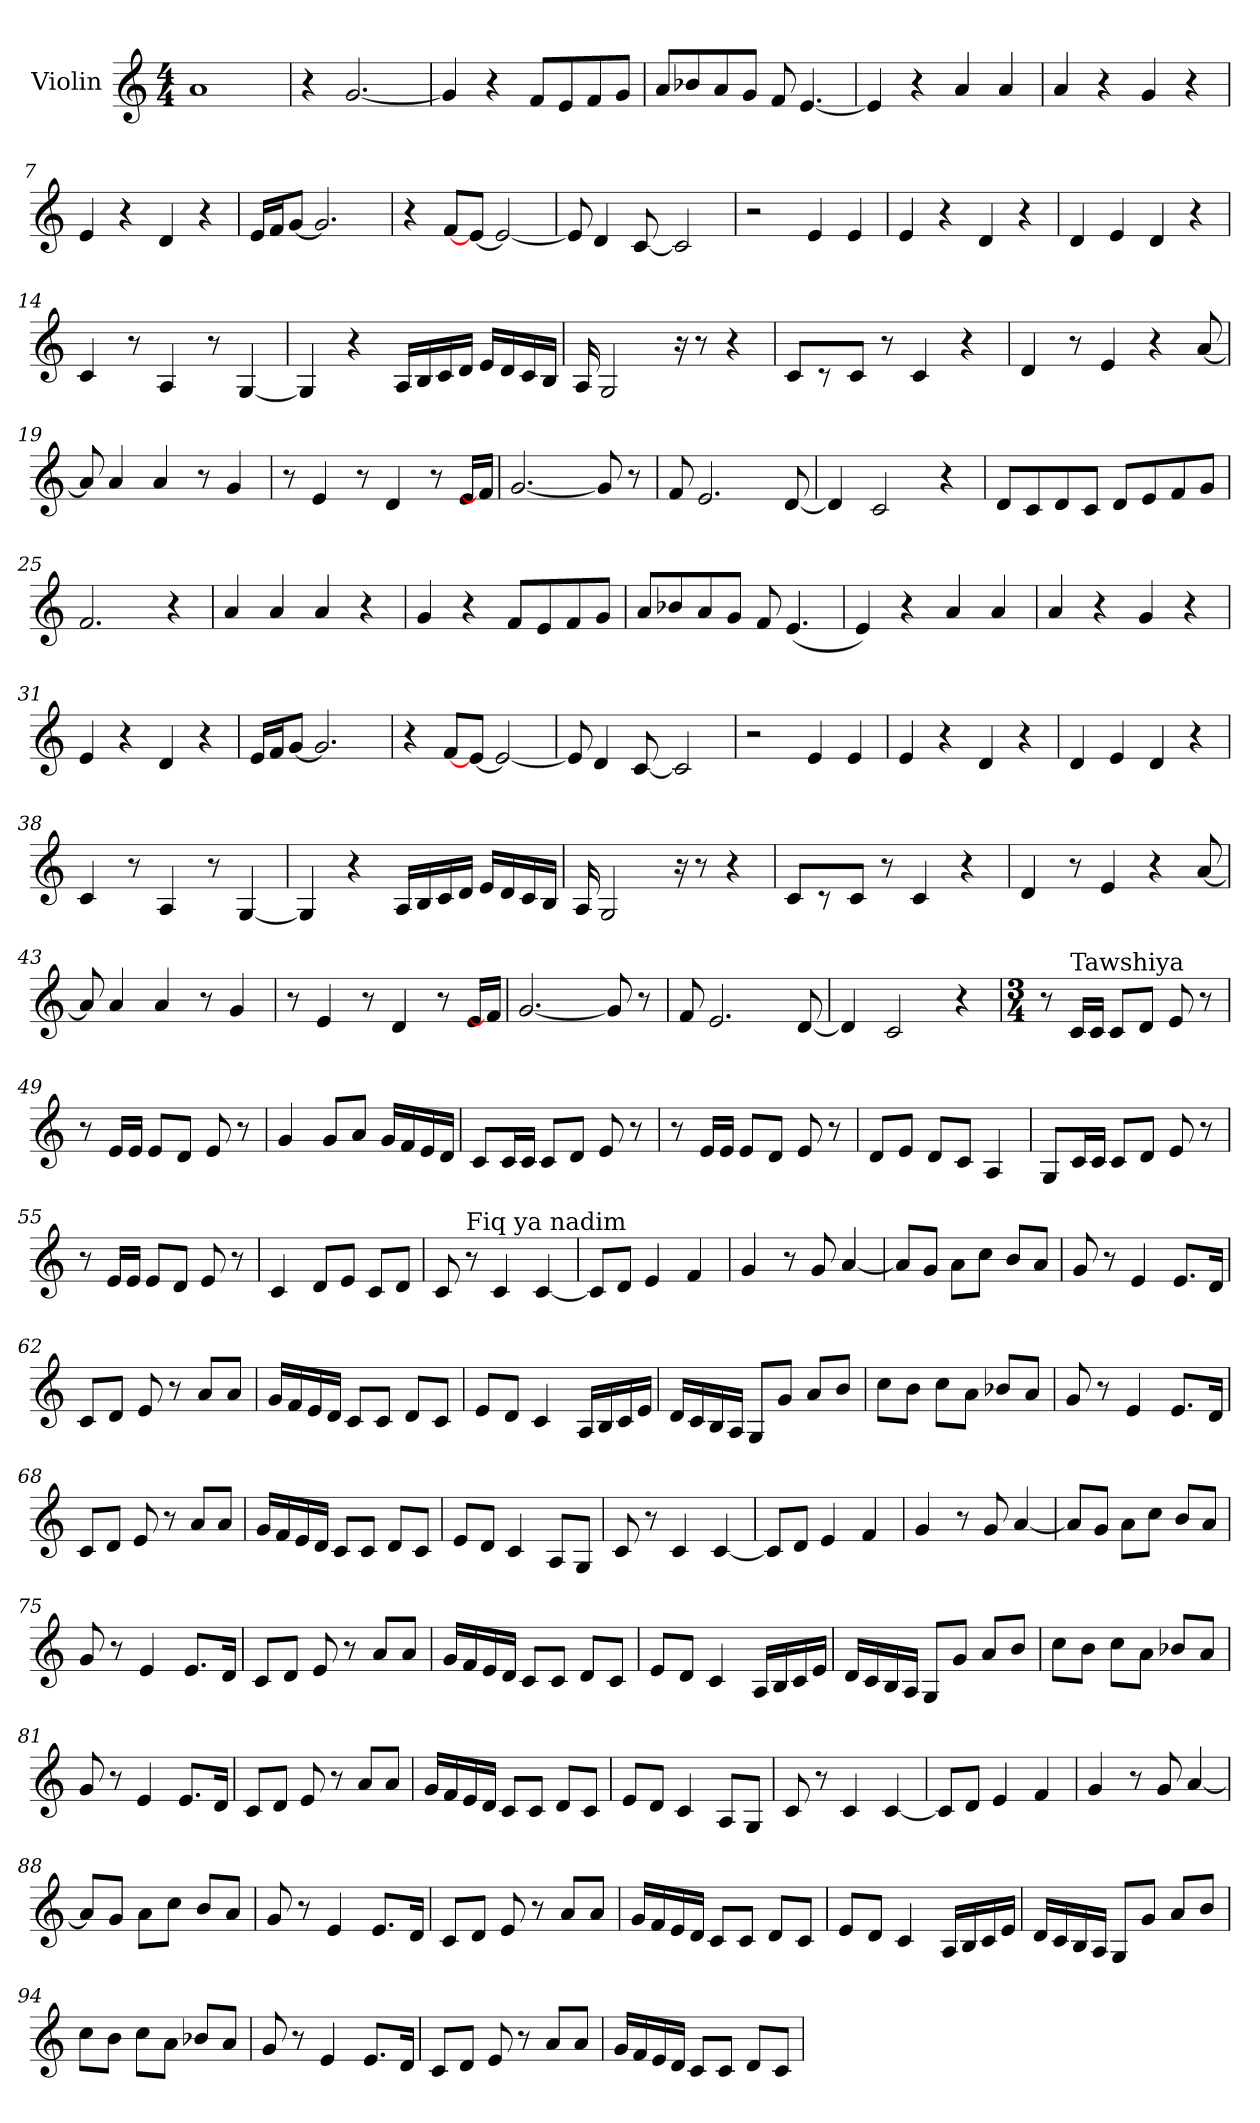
**kern
*part1
*staff1
*I"Violin
*clefG2
*k[]
*C:
*M4/4
*MM120
=1
1a
=2
4r
[2.g/
=3
4g/]
4r
8f/L
8e/
8f/
8g/J
=4
8a/L
8b-X/
8a/
8g/J
8f/
[4.e/
=5
4e/]
4r
4a/
4a/
!!LO:LB:g=z
=6
4a/
4r
4g/
4r
=7
4e/
4r
4d/
4r
=8
16e/LL
16f/J
[8g/J
2.g/]
=9
4r
[8f/L
[8e/J
2e/_
=10
8e/]
4d/
[8c/
2c/]
!!LO:LB:g=z
=11
2r
4e/
4e/
=12
4e/
4r
4d/
4r
=13
4d/
4e/
4d/
4r
=14
4c/
8r
4A/
8r
[4G/
=15
4G/]
4r
16A/LL
16B/
16c/
16d/JJ
16e/LL
16d/
16c/
16B/JJ
!!LO:LB:g=z
=16
16A/
2G/
16r
8r
4r
=17
8c/L
8r
8c/J
8r
4c/
4r
=18
4d/
8r
4e/
4r
[8a/
=19
8a/]
4a/
4a/
8r
4g/
=20
8r
4e/
8r
4d/
8r
16e/LL
16f/JJ]
!!LO:LB:g=z
=21
[2.g/
8g/]
8r
=22
8f/
2.e/
[8d/
=23
4d/]
2c/
4r
=24
8d/L
8c/
8d/
8c/J
8d/L
8e/
8f/
8g/J
=25
2.f/
4r
=26
4a/
4a/
4a/
4r
!!LO:LB:g=z
=27
4g/
4r
8f/L
8e/
8f/
8g/J
=28
8a/L
8b-X/
8a/
8g/J
8f/
(4.e/
=29
4e/)
4r
4a/
4a/
=30
4a/
4r
4g/
4r
=31
4e/
4r
4d/
4r
!!LO:LB:g=z
=32
16e/LL
16f/J
[8g/J
2.g/]
=33
4r
[8f/L
[8e/J
2e/_
=34
8e/]
4d/
[8c/
2c/]
=35
2r
4e/
4e/
=36
4e/
4r
4d/
4r
!!LO:LB:g=z
=37
4d/
4e/
4d/
4r
=38
4c/
8r
4A/
8r
[4G/
=39
4G/]
4r
16A/LL
16B/
16c/
16d/JJ
16e/LL
16d/
16c/
16B/JJ
=40
16A/
2G/
16r
8r
4r
=41
8c/L
8r
8c/J
8r
4c/
4r
!!LO:PB:g=z
=42
4d/
8r
4e/
4r
[8a/
=43
8a/]
4a/
4a/
8r
4g/
=44
8r
4e/
8r
4d/
8r
16e/LL
16f/JJ]
=45
[2.g/
8g/]
8r
=46
8f/
2.e/
[8d/
!!LO:LB:g=z
=47
4d/]
2c/
4r
=48
*M3/4
*MM55
8r
!LO:TX:a:t=Tawshiya
16c/LL
16c/JJ
8c/L
8d/J
8e/
8r
=49
8r
16e/LL
16e/JJ
8e/L
8d/J
8e/
8r
=50
4g/
8g/L
8a/J
16g/LL
16f/
16e/
16d/JJ
=51
8c/L
16c/L
16c/JJ
8c/L
8d/J
8e/
8r
!!LO:LB:g=z
=52
8r
16e/LL
16e/JJ
8e/L
8d/J
8e/
8r
=53
8d/L
8e/J
8d/L
8c/J
4A/
=54
8G/L
16c/L
16c/JJ
8c/L
8d/J
8e/
8r
=55
8r
16e/LL
16e/JJ
8e/L
8d/J
8e/
8r
=56
4c/
8d/L
8e/J
8c/L
8d/J
=57
8c/
!LO:TX:a:t=Fiq ya nadim
8r
4c/
[4c/
!!LO:LB:g=z
=58
8c/L]
8d/J
4e/
4f/
=59
4g/
8r
8g/
[4a/
=60
8a/L]
8g/J
8a\L
8cc\J
8b/L
8a/J
=61
8g/
8r
4e/
8.e/L
16d/Jk
=62
8c/L
8d/J
8e/
8r
8a/L
8a/J
=63
16g/LL
16f/
16e/
16d/JJ
8c/L
8c/J
8d/L
8c/J
!!LO:LB:g=z
=64
8e/L
8d/J
4c/
16A/LL
16B/
16c/
16e/JJ
=65
16d/LL
16c/
16B/
16A/JJ
8G/L
8g/J
8a/L
8b/J
=66
8cc\L
8b\J
8cc\L
8a\J
8b-X/L
8a/J
=67
8g/
8r
4e/
8.e/L
16d/Jk
=68
8c/L
8d/J
8e/
8r
8a/L
8a/J
!!LO:LB:g=z
=69
16g/LL
16f/
16e/
16d/JJ
8c/L
8c/J
8d/L
8c/J
=70
8e/L
8d/J
4c/
8A/L
8G/J
=71
8c/
8r
4c/
[4c/
=72
8c/L]
8d/J
4e/
4f/
=73
4g/
8r
8g/
[4a/
=74
8a/L]
8g/J
8a\L
8cc\J
8b/L
8a/J
!!LO:LB:g=z
=75
8g/
8r
4e/
8.e/L
16d/Jk
=76
8c/L
8d/J
8e/
8r
8a/L
8a/J
=77
16g/LL
16f/
16e/
16d/JJ
8c/L
8c/J
8d/L
8c/J
=78
8e/L
8d/J
4c/
16A/LL
16B/
16c/
16e/JJ
=79
16d/LL
16c/
16B/
16A/JJ
8G/L
8g/J
8a/L
8b/J
!!LO:LB:g=z
=80
8cc\L
8b\J
8cc\L
8a\J
8b-X/L
8a/J
=81
8g/
8r
4e/
8.e/L
16d/Jk
=82
8c/L
8d/J
8e/
8r
8a/L
8a/J
=83
16g/LL
16f/
16e/
16d/JJ
8c/L
8c/J
8d/L
8c/J
=84
8e/L
8d/J
4c/
8A/L
8G/J
=85
8c/
8r
4c/
[4c/
!!LO:PB:g=z
=86
8c/L]
8d/J
4e/
4f/
=87
4g/
8r
8g/
[4a/
=88
8a/L]
8g/J
8a\L
8cc\J
8b/L
8a/J
=89
8g/
8r
4e/
8.e/L
16d/Jk
=90
8c/L
8d/J
8e/
8r
8a/L
8a/J
=91
16g/LL
16f/
16e/
16d/JJ
8c/L
8c/J
8d/L
8c/J
!!LO:LB:g=z
=92
8e/L
8d/J
4c/
16A/LL
16B/
16c/
16e/JJ
=93
16d/LL
16c/
16B/
16A/JJ
8G/L
8g/J
8a/L
8b/J
=94
8cc\L
8b\J
8cc\L
8a\J
8b-X/L
8a/J
=95
8g/
8r
4e/
8.e/L
16d/Jk
=96
8c/L
8d/J
8e/
8r
8a/L
8a/J
!!LO:LB:g=z
=97
16g/LL
16f/
16e/
16d/JJ
8c/L
8c/J
8d/L
8c/J
=
*-
